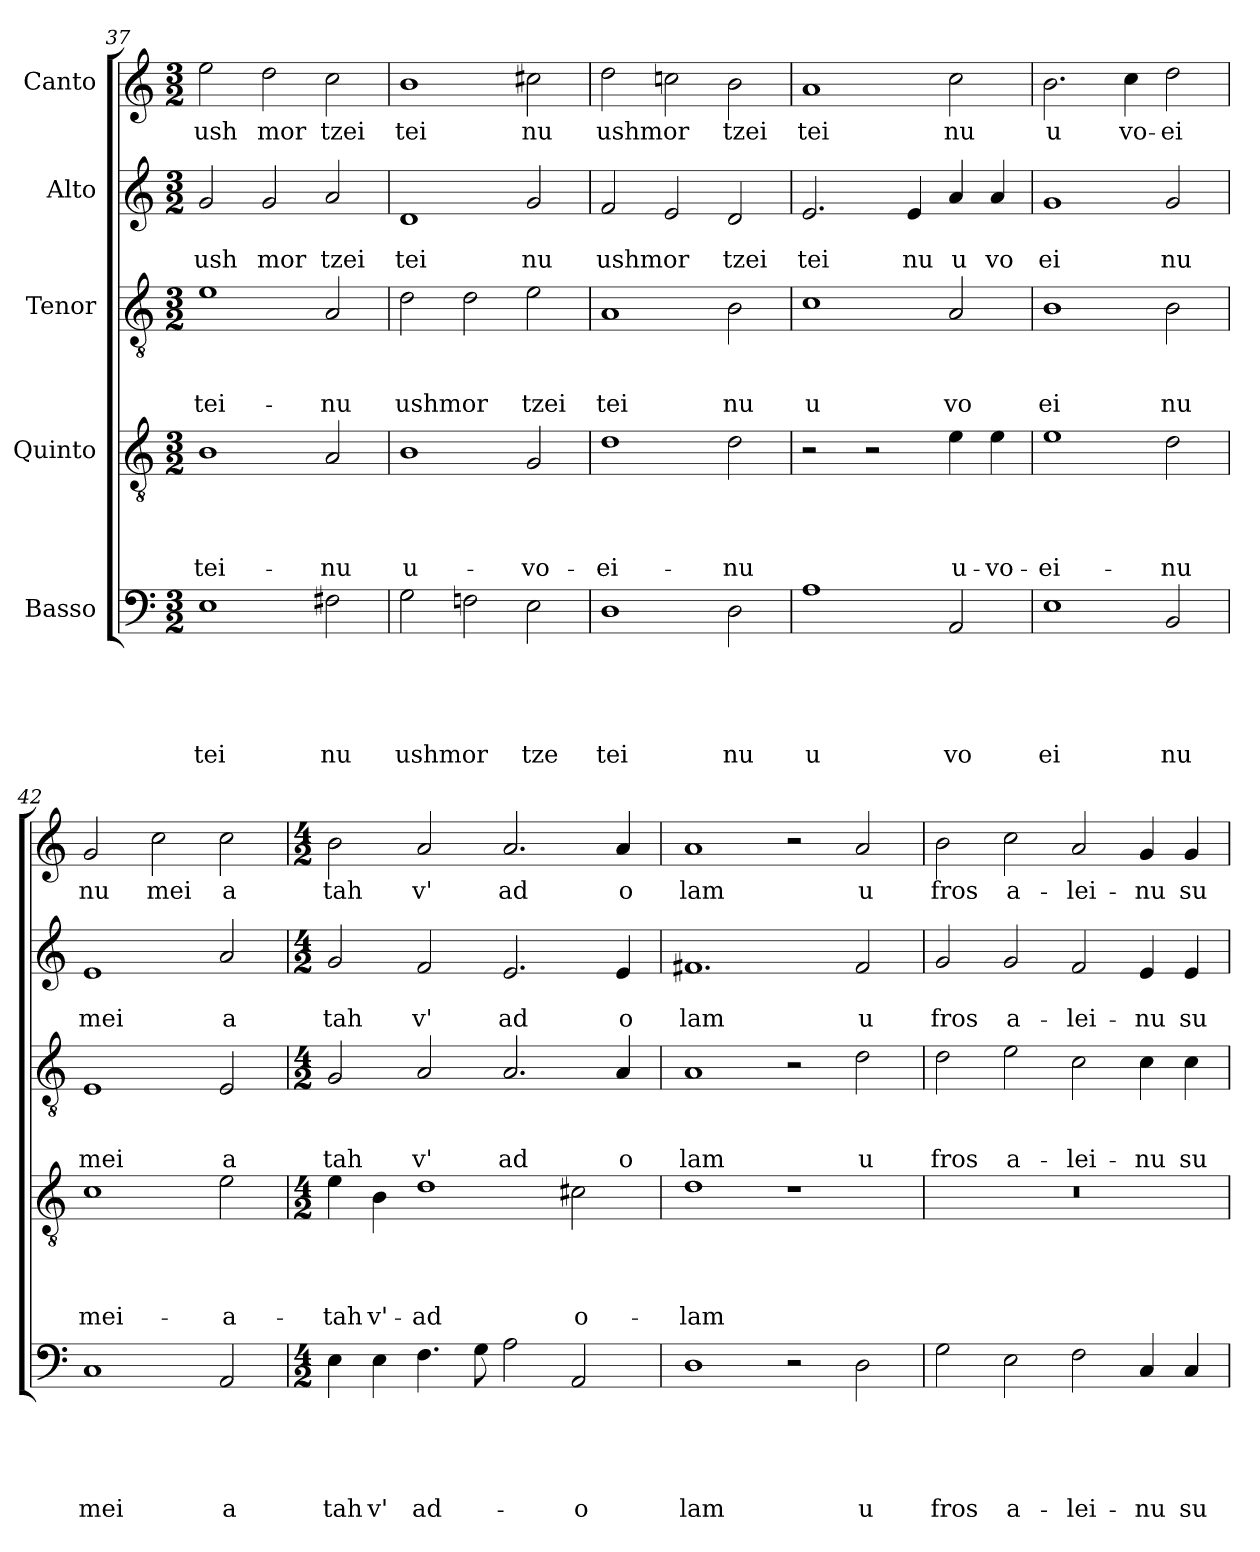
**kern	**text	**text	**text	**text	**text	**kern	**text	**text	**text	**text	**kern	**text	**text	**text	**kern	**text	**text	**kern	**text
*part5	*part5	*part5	*part5	*part5	*part5	*part4	*part4	*part4	*part4	*part4	*part3	*part3	*part3	*part3	*part2	*part2	*part2	*part1	*part1
*staff5	*staff5	*staff5	*staff5	*staff5	*staff5	*staff4	*staff4	*staff4	*staff4	*staff4	*staff3	*staff3	*staff3	*staff3	*staff2	*staff2	*staff2	*staff1	*staff1
*I"Basso	*	*	*	*	*	*I"Quinto	*	*	*	*	*I"Tenor	*	*	*	*I"Alto	*	*	*I"Canto	*
*clefF4	*	*	*	*	*	*clefGv2	*	*	*	*	*clefGv2	*	*	*	*clefG2	*	*	*clefG2	*
*k[]	*	*	*	*	*	*k[]	*	*	*	*	*k[]	*	*	*	*k[]	*	*	*k[]	*
*C:	*	*	*	*	*	*C:	*	*	*	*	*C:	*	*	*	*C:	*	*	*C:	*
*M3/2	*	*	*	*	*	*M3/2	*	*	*	*	*M3/2	*	*	*	*M3/2	*	*	*M3/2	*
=37	=37	=37	=37	=37	=37	=37	=37	=37	=37	=37	=37	=37	=37	=37	=37	=37	=37	=37	=37
!	!	!	!	!	!LO:LY:b	!	!	!	!	!LO:LY:b	!	!	!	!LO:LY:b	!	!	!LO:LY:b	!	!LO:LY:b
1E	.	.	.	.	tei	1B	.	.	.	-tei-	1e	.	.	-tei-	2g/	.	ush	2ee\	ush
!	!	!	!	!	!	!	!	!	!	!	!	!	!	!	!	!	!LO:LY:b	!	!LO:LY:b
.	.	.	.	.	.	.	.	.	.	.	.	.	.	.	2g/	.	mor	2dd\	mor
!	!	!	!	!	!LO:LY:b	!	!	!	!	!LO:LY:b	!	!	!	!LO:LY:b	!	!	!LO:LY:b	!	!LO:LY:b
2F#X\	.	.	.	.	nu	2A/	.	.	.	-nu	2A/	.	.	-nu	2a/	.	tzei	2cc\	tzei
!!LO:PB:g=z
=38	=38	=38	=38	=38	=38	=38	=38	=38	=38	=38	=38	=38	=38	=38	=38	=38	=38	=38	=38
!	!	!	!	!	!LO:LY:b	!	!	!	!	!LO:LY:b	!	!	!	!LO:LY:b	!	!	!LO:LY:b	!	!LO:LY:b
2G\	.	.	.	.	ushmor	1B	.	.	.	u-	2d\	.	.	ushmor	1d	.	tei	1b	tei
2Fn\	.	.	.	.	.	.	.	.	.	.	2d\	.	.	.	.	.	.	.	.
!	!	!	!	!	!LO:LY:b	!	!	!	!	!LO:LY:b	!	!	!	!LO:LY:b	!	!	!LO:LY:b	!	!LO:LY:b
2E\	.	.	.	.	tze	2G/	.	.	.	-vo-	2e\	.	.	tzei	2g/	.	nu	2cc#X\	nu
=39	=39	=39	=39	=39	=39	=39	=39	=39	=39	=39	=39	=39	=39	=39	=39	=39	=39	=39	=39
!	!	!	!	!	!LO:LY:b	!	!	!	!	!LO:LY:b	!	!	!	!LO:LY:b	!	!	!LO:LY:b	!	!LO:LY:b
1D	.	.	.	.	tei	1d	.	.	.	-ei-	1A	.	.	tei	2f/	.	ushmor	2dd\	ushmor
.	.	.	.	.	.	.	.	.	.	.	.	.	.	.	2e/	.	.	2ccn\	.
!	!	!	!	!	!LO:LY:b	!	!	!	!	!LO:LY:b	!	!	!	!LO:LY:b	!	!	!LO:LY:b	!	!LO:LY:b
2D\	.	.	.	.	nu	2d\	.	.	.	-nu	2B\	.	.	nu	2d/	.	tzei	2b\	tzei
=40	=40	=40	=40	=40	=40	=40	=40	=40	=40	=40	=40	=40	=40	=40	=40	=40	=40	=40	=40
!	!	!	!	!	!LO:LY:b	!	!	!	!	!	!	!	!	!LO:LY:b	!	!	!LO:LY:b	!	!LO:LY:b
1A	.	.	.	.	u	2r	.	.	.	.	1c	.	.	u	2.e/	.	tei	1a	tei
.	.	.	.	.	.	2r	.	.	.	.	.	.	.	.	.	.	.	.	.
!	!	!	!	!	!	!	!	!	!	!	!	!	!	!	!	!	!LO:LY:b	!	!
.	.	.	.	.	.	.	.	.	.	.	.	.	.	.	4e/	.	nu	.	.
!	!	!	!	!	!LO:LY:b	!	!	!	!	!LO:LY:b	!	!	!	!LO:LY:b	!	!	!LO:LY:b	!	!LO:LY:b
2AA/	.	.	.	.	vo	4e\	.	.	.	u-	2A/	.	.	vo	4a/	.	u	2cc\	nu
!	!	!	!	!	!	!	!	!	!	!LO:LY:b	!	!	!	!	!	!	!LO:LY:b	!	!
.	.	.	.	.	.	4e\	.	.	.	-vo-	.	.	.	.	4a/	.	vo	.	.
=41	=41	=41	=41	=41	=41	=41	=41	=41	=41	=41	=41	=41	=41	=41	=41	=41	=41	=41	=41
!	!	!	!	!	!LO:LY:b	!	!	!	!	!LO:LY:b	!	!	!	!LO:LY:b	!	!	!LO:LY:b	!	!LO:LY:b
1E	.	.	.	.	ei	1e	.	.	.	-ei-	1B	.	.	ei	1g	.	ei	2.b\	u
!	!	!	!	!	!	!	!	!	!	!	!	!	!	!	!	!	!	!	!LO:LY:b
.	.	.	.	.	.	.	.	.	.	.	.	.	.	.	.	.	.	4cc\	vo-
!	!	!	!	!	!LO:LY:b	!	!	!	!	!LO:LY:b	!	!	!	!LO:LY:b	!	!	!LO:LY:b	!	!LO:LY:b
2BB/	.	.	.	.	nu	2d\	.	.	.	-nu	2B\	.	.	nu	2g/	.	nu	2dd\	-ei
=42	=42	=42	=42	=42	=42	=42	=42	=42	=42	=42	=42	=42	=42	=42	=42	=42	=42	=42	=42
!	!	!	!	!	!LO:LY:b	!	!	!	!	!LO:LY:b	!	!	!	!LO:LY:b	!	!	!LO:LY:b	!	!LO:LY:b
1C	.	.	.	.	mei	1c	.	.	.	mei-	1E	.	.	mei	1e	.	mei	2g/	nu
!	!	!	!	!	!	!	!	!	!	!	!	!	!	!	!	!	!	!	!LO:LY:b
.	.	.	.	.	.	.	.	.	.	.	.	.	.	.	.	.	.	2cc\	mei
!	!	!	!	!	!LO:LY:b	!	!	!	!	!LO:LY:b	!	!	!	!LO:LY:b	!	!	!LO:LY:b	!	!LO:LY:b
2AA/	.	.	.	.	a	2e\	.	.	.	-a-	2E/	.	.	a	2a/	.	a	2cc\	a
=43	=43	=43	=43	=43	=43	=43	=43	=43	=43	=43	=43	=43	=43	=43	=43	=43	=43	=43	=43
*M4/2	*	*	*	*	*	*M4/2	*	*	*	*	*M4/2	*	*	*	*M4/2	*	*	*M4/2	*
!	!	!	!	!	!LO:LY:b	!	!	!	!	!LO:LY:b	!	!	!	!LO:LY:b	!	!	!LO:LY:b	!	!LO:LY:b
4E\	.	.	.	.	tah	4e\	.	.	.	-tah	2G/	.	.	tah	2g/	.	tah	2b\	tah
!	!	!	!	!	!LO:LY:b	!	!	!	!	!LO:LY:b	!	!	!	!	!	!	!	!	!
4E\	.	.	.	.	v'	4B\	.	.	.	v'-	.	.	.	.	.	.	.	.	.
!	!	!	!	!	!LO:LY:b	!	!	!	!	!LO:LY:b	!	!	!	!LO:LY:b	!	!	!LO:LY:b	!	!LO:LY:b
4.F\	.	.	.	.	ad-	1d	.	.	.	-ad	2A/	.	.	v'	2f/	.	v'	2a/	v'
8G\	.	.	.	.	.	.	.	.	.	.	.	.	.	.	.	.	.	.	.
!	!	!	!	!	!	!	!	!	!	!	!	!	!	!LO:LY:b	!	!	!LO:LY:b	!	!LO:LY:b
2A\	.	.	.	.	.	.	.	.	.	.	2.A/	.	.	ad	2.e/	.	ad	2.a/	ad
!	!	!	!	!	!LO:LY:b	!	!	!	!	!LO:LY:b	!	!	!	!	!	!	!	!	!
2AA/	.	.	.	.	-o	2c#X\	.	.	.	o-	.	.	.	.	.	.	.	.	.
!	!	!	!	!	!	!	!	!	!	!	!	!	!	!LO:LY:b	!	!	!LO:LY:b	!	!LO:LY:b
.	.	.	.	.	.	.	.	.	.	.	4A/	.	.	o	4e/	.	o	4a/	o
=44	=44	=44	=44	=44	=44	=44	=44	=44	=44	=44	=44	=44	=44	=44	=44	=44	=44	=44	=44
!	!	!	!	!	!LO:LY:b	!	!	!	!	!LO:LY:b	!	!	!	!LO:LY:b	!	!	!LO:LY:b	!	!LO:LY:b
1D	.	.	.	.	lam	1d	.	.	.	-lam	1A	.	.	lam	1.f#X	.	lam	1a	lam
2r	.	.	.	.	.	1r	.	.	.	.	2r	.	.	.	.	.	.	2r	.
!	!	!	!	!	!LO:LY:b	!	!	!	!	!	!	!	!	!LO:LY:b	!	!	!LO:LY:b	!	!LO:LY:b
2D\	.	.	.	.	u	.	.	.	.	.	2d\	.	.	u	2f#/	.	u	2a/	u
!!LO:LB:g=z
=45	=45	=45	=45	=45	=45	=45	=45	=45	=45	=45	=45	=45	=45	=45	=45	=45	=45	=45	=45
!	!	!	!	!	!LO:LY:b	!	!	!	!	!	!	!	!	!LO:LY:b	!	!	!LO:LY:b	!	!LO:LY:b
2G\	.	.	.	.	fros	0r	.	.	.	.	2d\	.	.	fros	2g/	.	fros	2b\	fros
!	!	!	!	!	!LO:LY:b	!	!	!	!	!	!	!	!	!LO:LY:b	!	!	!LO:LY:b	!	!LO:LY:b
2E\	.	.	.	.	a-	.	.	.	.	.	2e\	.	.	a-	2g/	.	a-	2cc\	a-
!	!	!	!	!	!LO:LY:b	!	!	!	!	!	!	!	!	!LO:LY:b	!	!	!LO:LY:b	!	!LO:LY:b
2F\	.	.	.	.	-lei-	.	.	.	.	.	2c\	.	.	-lei-	2f/	.	-lei-	2a/	-lei-
!	!	!	!	!	!LO:LY:b	!	!	!	!	!	!	!	!	!LO:LY:b	!	!	!LO:LY:b	!	!LO:LY:b
4C/	.	.	.	.	-nu	.	.	.	.	.	4c\	.	.	-nu	4e/	.	-nu	4g/	-nu
!	!	!	!	!	!LO:LY:b	!	!	!	!	!	!	!	!	!LO:LY:b	!	!	!LO:LY:b	!	!LO:LY:b
4C/	.	.	.	.	su-	.	.	.	.	.	4c\	.	.	su-	4e/	.	su-	4g/	su-
=	=	=	=	=	=	=	=	=	=	=	=	=	=	=	=	=	=	=	=
*-	*-	*-	*-	*-	*-	*-	*-	*-	*-	*-	*-	*-	*-	*-	*-	*-	*-	*-	*-
